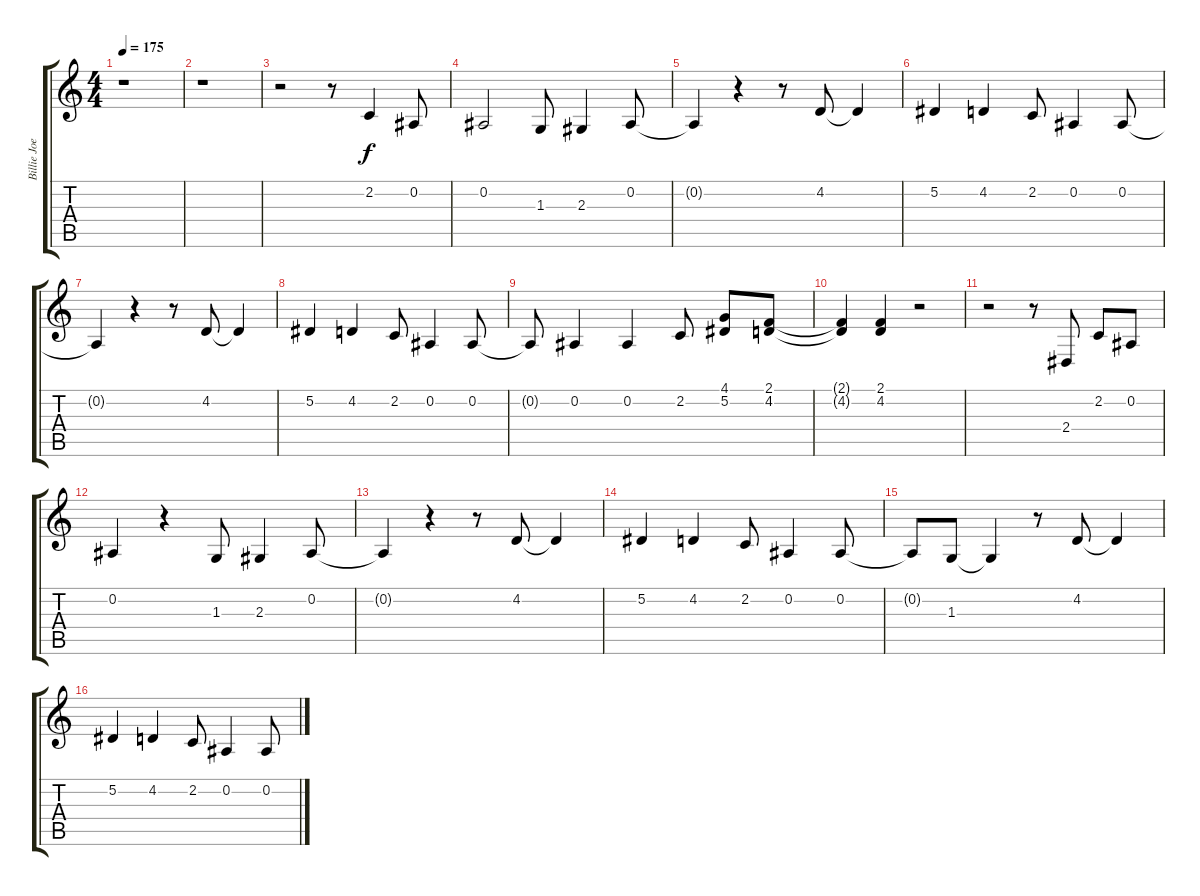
\track ("Billie Joe Vocal" "Billie Joe") {instrument altosax}
\staff {score tabs}
\tuning (Eb4 Bb3 Gb3 Db3 Ab2 Eb2) {hide}
\ts (4 4)
\tempo 175
\clef g2
\ks c
r.1{dy f} |
r.1 |
r.2 r.8 2.2.4 0.2.8 |
0.2.2 1.3.8 2.3.4 0.2.8 |
0.2{t}.4 r.4 r.8 4.2.8 4.2{t}.4 |
5.2.4 4.2.4 2.2.8 0.2.4 0.2.8 |
0.2{t}.4 r.4 r.8 4.2.8 4.2{t}.4 |
5.2.4 4.2.4 2.2.8 0.2.4 0.2.8 |
0.2{t}.8 0.2.4 0.2.4 2.2.8 (4.1 5.2).8 (2.1 4.2).8 |
(2.1{t} 4.2{t}).4 (2.1 4.2).4 r.2 |
r.2 r.8 2.4.8 2.2.8 0.2.8 |
0.2.4 r.4 1.3.8 2.3.4 0.2.8 |
0.2{t}.4 r.4 r.8 4.2.8 4.2{t}.4 |
5.2.4 4.2.4 2.2.8 0.2.4 0.2.8 |
0.2{t}.8 1.3.8 1.3{t}.4 r.8 4.2.8 4.2{t}.4 |
5.2.4 4.2.4 2.2.8 0.2.4 0.2.8
